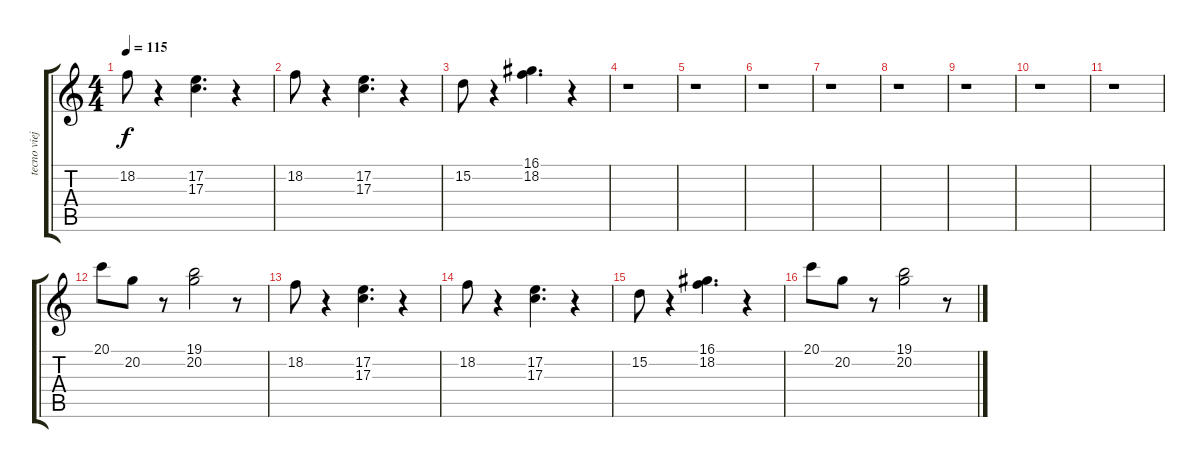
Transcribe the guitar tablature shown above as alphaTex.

\track ("tecno viejo" "tecno viej") {instrument lead1square}
\staff {score tabs}
\tuning (E4 B3 G3 D3 A2 E2) {hide}
\ts (4 4)
\tempo 115
\clef g2
\ks c
18.2.8{dy f} r.4 (17.2 17.3).4{d} r.4 |
18.2.8 r.4 (17.2 17.3).4{d} r.4 |
15.2.8 r.4 (16.1 18.2).4{d} r.4 |
r.1 |
r.1 |
r.1 |
r.1 |
r.1 |
r.1 |
r.1 |
r.1 |
20.1.8 20.2.8 r.8 (19.1 20.2).2 r.8 |
18.2.8 r.4 (17.2 17.3).4{d} r.4 |
18.2.8 r.4 (17.2 17.3).4{d} r.4 |
15.2.8 r.4 (16.1 18.2).4{d} r.4 |
20.1.8 20.2.8 r.8 (19.1 20.2).2 r.8
